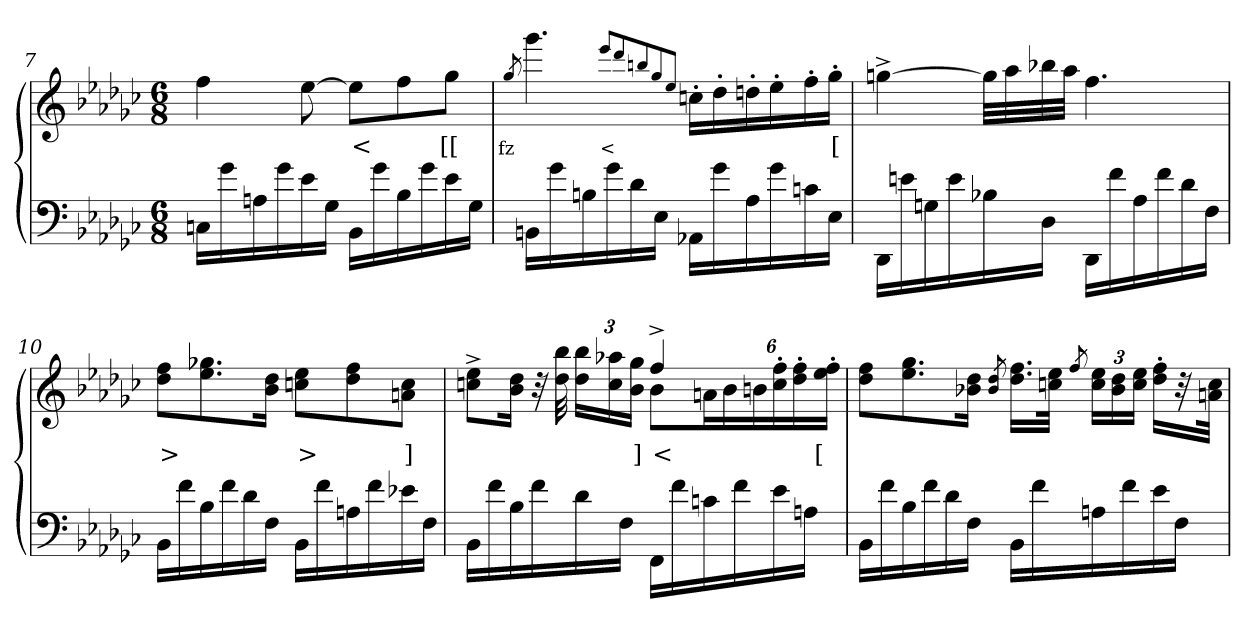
**kern	**kern	**text
*part2	*part1	*part1
*staff2	*staff1	*staff1
*clefF4	*clefG2	*
*k[b-e-a-d-g-c-]	*k[b-e-a-d-g-c-]	*
*M6/8	*M6/8	*
=7	=7	=7
16CnLL	4ff	.
16g-	.	.
16An	.	.
16g-	.	.
16e-	[8ee-	.
16G-JJ	.	.
16BB-LL	8ee-L]	<
16g-	.	.
16B-	8ff	.
16g-	.	.
16e-	8gg-J	[[
16G-JJ	.	.
=8	=8	=8
.	8qgg-/	fz
16BBnLL	4.ggg-	.
16g-	.	.
16B	.	.
16g-	.	.
16d-	.	.
16E-JJ	.	.
.	8qeee-/L	<
.	8qddd-/	.
.	8qbbn/	.
.	8qgg-/	.
.	8qee-/J	.
16AA-XLL	16ccn'>LL	.
16g-	16dd-'>	.
16A-	16ddn'>	.
16g-	16ee-'>	.
16cn	16ff'>	.
16E-JJ	16gg-'>JJ	[
=9	=9	=9
16DD-LL	[4ggn^>	.
16en	.	.
16Gn	.	.
16e	.	.
16B-X	32ggLLL]	.
.	32aa-	.
16D-JJ	32bb-X	.
.	32aa-JJJ	.
16DD-LL	4.ff	.
16f	.	.
16A-	.	.
16f	.	.
16d-	.	.
16FJJ	.	.
=10	=10	=10
16BB-LL	8ff 8dd-L	>
16f	.	.
16B-	8.gg-X 8.ee-	.
16f	.	.
16d-	.	.
16FJJ	16dd- 16b-Jk	.
16BB-LL	8ee- 8ccnL	>
16f	.	.
16An	8ff 8dd-	.
16f	.	.
16e-X	8cc 8anJ	]
16FJJ	.	.
=11	=11	=11
*	*^	*
16BB-LL	4.ryy	8ee-^> 8ccn^>L	.
16f	.	.	.
16B-	.	16dd- 16b-Jk	.
16f	.	32r	.
.	.	32bb- 32dd-	.
16d-	.	24bb- 24dd-LL	.
.	.	24aa-X 24cc	.
16FJJ	.	.	.
.	.	24gg- 24b-JJ	]
16FFLL	4ff^>	8b-L	<
16f	.	.	.
16cn	.	24anL	.
.	.	24b-	.
16f	.	.	.
.	.	24bn	.
16e-	8ryy	24ff'> 24cc'>	.
.	.	24ff'> 24dd-'>	.
16AnJJ	.	.	.
.	.	24ff'> 24ee-'>JJ	[
*	*v	*v	*
=12	=12	=12
16BB-LL	8ff 8dd-L	.
16f	.	.
16B-	8.gg- 8.ee-	.
16f	.	.
16d-	.	.
16FJJ	16dd- 16b-XJk	.
.	8qb- 8qdd-/	.
16BB-LL	16.ff 16.dd-LL	.
16f	.	.
.	32ee- 32ccnJJk	.
.	8qff/	.
16An	24ee- 24ccLL	.
.	24dd- 24b-	.
16f	.	.
.	24ee- 24ccJJ	.
16e-	16ff'> 16dd-'>LL	.
16FJJ	32r	.
.	32cc 32anJJk	.
=	=	=
*-	*-	*-
